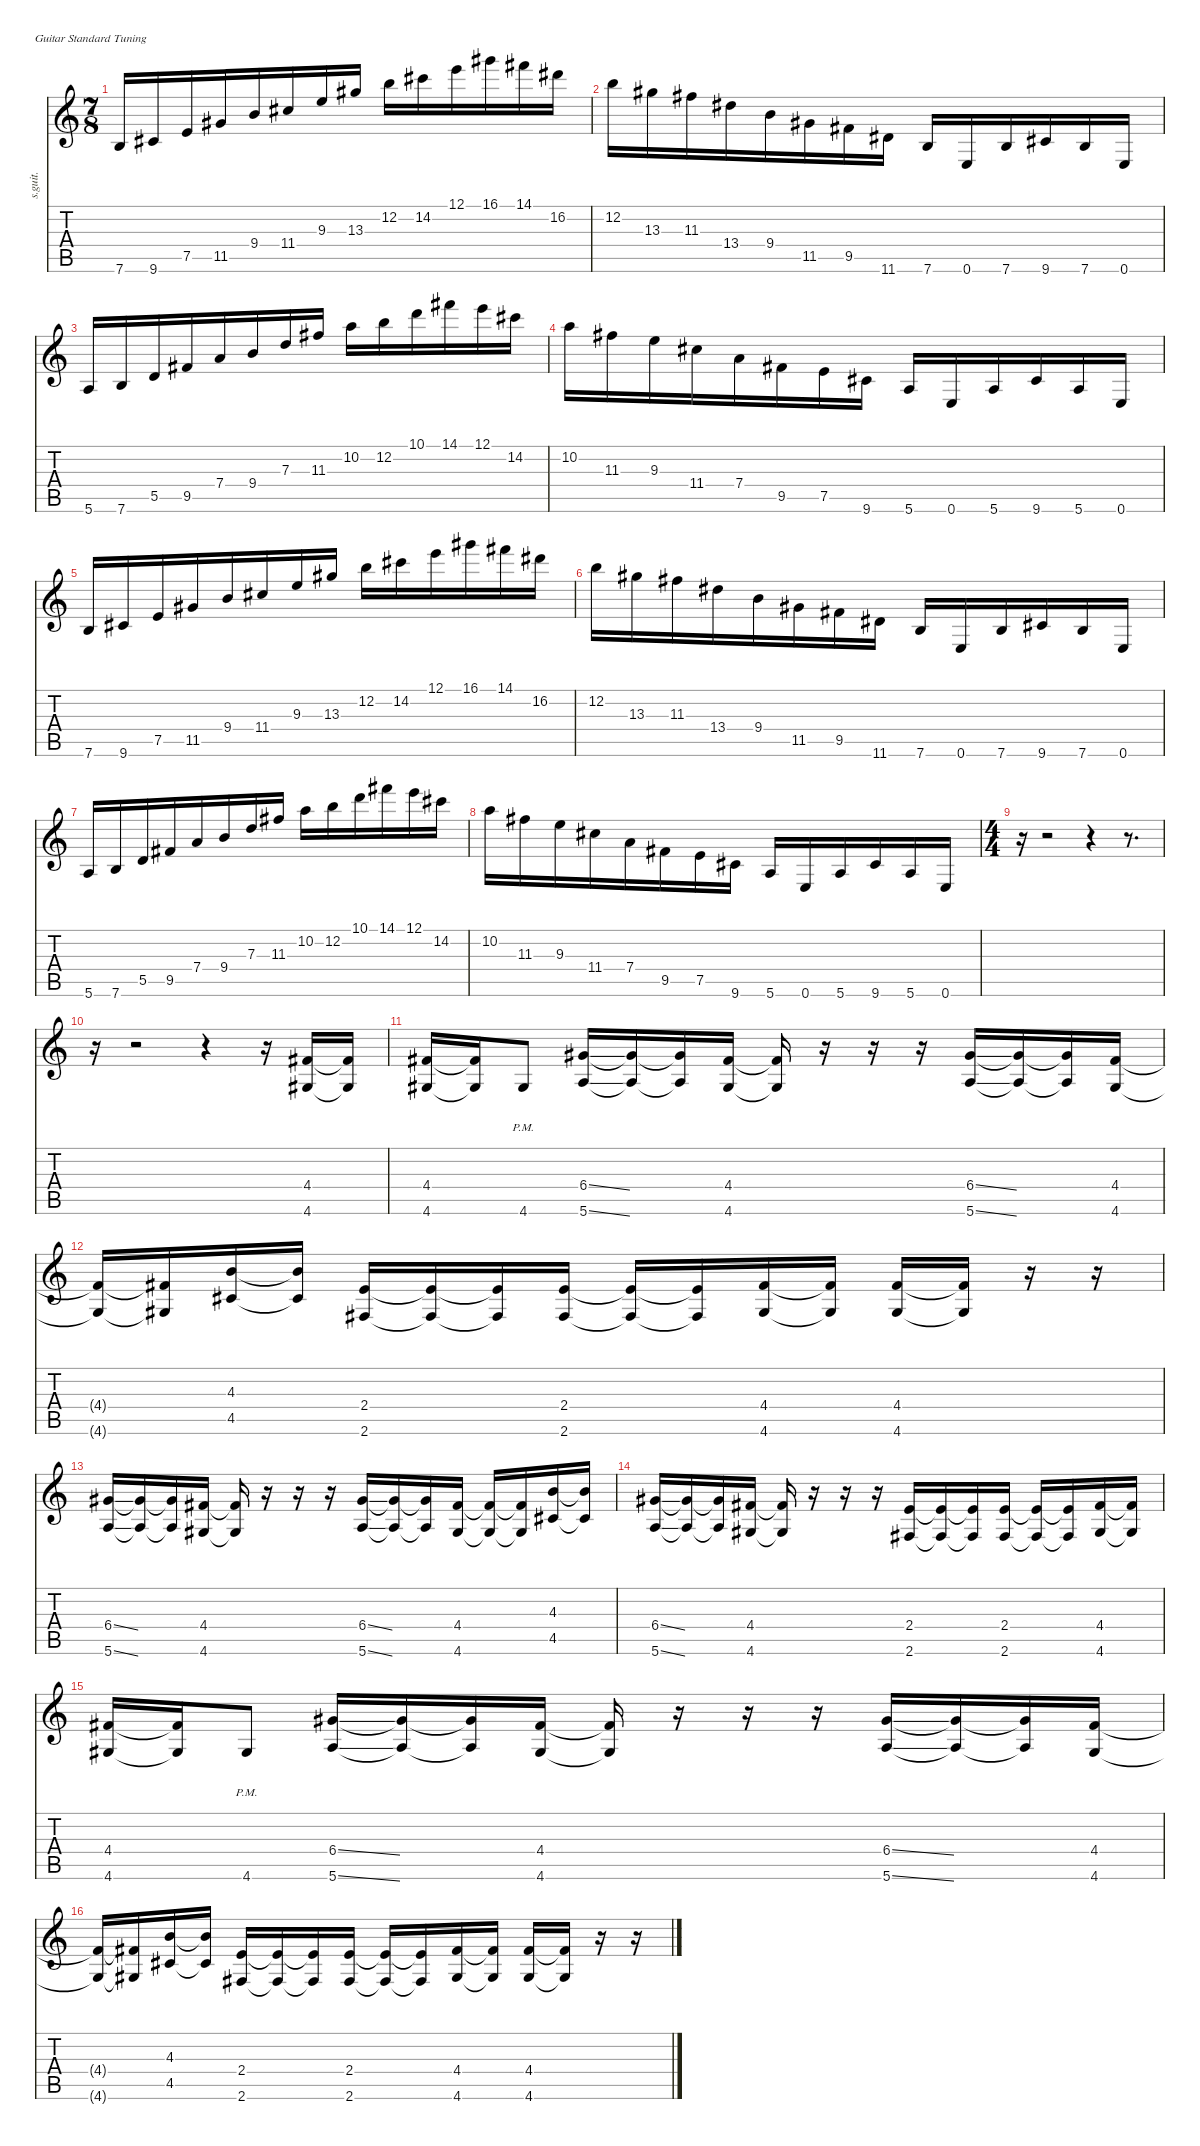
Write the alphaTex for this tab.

\defaultSystemsLayout 4
\hideDynamics
\bracketExtendMode nobrackets
\track ("Erick Hansel" "s.guit.") {instrument overdrivenguitar}
\staff {score tabs}
\tuning (E4 B3 G3 D3 A2 E2)
\ts (7 8)
\tempo (170 hide)
\clef g2
\ks c
7.6.16{lyrics (0 "") lyrics (1 "") lyrics (2 "") lyrics (3 "") lyrics (4 "") dy f} 9.6{acc #}.16{lyrics (0 "") lyrics (1 "") lyrics (2 "") lyrics (3 "") lyrics (4 "")} 7.5.16{lyrics (0 "") lyrics (1 "") lyrics (2 "") lyrics (3 "") lyrics (4 "")} 11.5{acc #}.16{lyrics (0 "") lyrics (1 "") lyrics (2 "") lyrics (3 "") lyrics (4 "")} 9.4.16{lyrics (0 "") lyrics (1 "") lyrics (2 "") lyrics (3 "") lyrics (4 "")} 11.4{acc #}.16{lyrics (0 "") lyrics (1 "") lyrics (2 "") lyrics (3 "") lyrics (4 "")} 9.3.16{lyrics (0 "") lyrics (1 "") lyrics (2 "") lyrics (3 "") lyrics (4 "")} 13.3{acc #}.16{lyrics (0 "") lyrics (1 "") lyrics (2 "") lyrics (3 "") lyrics (4 "")} 12.2.16{lyrics (0 "") lyrics (1 "") lyrics (2 "") lyrics (3 "") lyrics (4 "")} 14.2{acc #}.16{lyrics (0 "") lyrics (1 "") lyrics (2 "") lyrics (3 "") lyrics (4 "")} 12.1.16{lyrics (0 "") lyrics (1 "") lyrics (2 "") lyrics (3 "") lyrics (4 "")} 16.1{acc #}.16{lyrics (0 "") lyrics (1 "") lyrics (2 "") lyrics (3 "") lyrics (4 "")} 14.1{acc #}.16{lyrics (0 "") lyrics (1 "") lyrics (2 "") lyrics (3 "") lyrics (4 "")} 16.2{acc #}.16{lyrics (0 "") lyrics (1 "") lyrics (2 "") lyrics (3 "") lyrics (4 "")} |
12.2.16{lyrics (0 "") lyrics (1 "") lyrics (2 "") lyrics (3 "") lyrics (4 "")} 13.3{acc #}.16{lyrics (0 "") lyrics (1 "") lyrics (2 "") lyrics (3 "") lyrics (4 "")} 11.3{acc #}.16{lyrics (0 "") lyrics (1 "") lyrics (2 "") lyrics (3 "") lyrics (4 "")} 13.4{acc #}.16{lyrics (0 "") lyrics (1 "") lyrics (2 "") lyrics (3 "") lyrics (4 "")} 9.4.16{lyrics (0 "") lyrics (1 "") lyrics (2 "") lyrics (3 "") lyrics (4 "")} 11.5{acc #}.16{lyrics (0 "") lyrics (1 "") lyrics (2 "") lyrics (3 "") lyrics (4 "")} 9.5{acc #}.16{lyrics (0 "") lyrics (1 "") lyrics (2 "") lyrics (3 "") lyrics (4 "")} 11.6{acc #}.16{lyrics (0 "") lyrics (1 "") lyrics (2 "") lyrics (3 "") lyrics (4 "")} 7.6.16{lyrics (0 "") lyrics (1 "") lyrics (2 "") lyrics (3 "") lyrics (4 "")} 0.6.16{lyrics (0 "") lyrics (1 "") lyrics (2 "") lyrics (3 "") lyrics (4 "")} 7.6.16{lyrics (0 "") lyrics (1 "") lyrics (2 "") lyrics (3 "") lyrics (4 "")} 9.6{acc #}.16{lyrics (0 "") lyrics (1 "") lyrics (2 "") lyrics (3 "") lyrics (4 "")} 7.6.16{lyrics (0 "") lyrics (1 "") lyrics (2 "") lyrics (3 "") lyrics (4 "")} 0.6.16{lyrics (0 "") lyrics (1 "") lyrics (2 "") lyrics (3 "") lyrics (4 "")} |
5.6.16{lyrics (0 "") lyrics (1 "") lyrics (2 "") lyrics (3 "") lyrics (4 "")} 7.6.16{lyrics (0 "") lyrics (1 "") lyrics (2 "") lyrics (3 "") lyrics (4 "")} 5.5.16{lyrics (0 "") lyrics (1 "") lyrics (2 "") lyrics (3 "") lyrics (4 "")} 9.5{acc #}.16{lyrics (0 "") lyrics (1 "") lyrics (2 "") lyrics (3 "") lyrics (4 "")} 7.4.16{lyrics (0 "") lyrics (1 "") lyrics (2 "") lyrics (3 "") lyrics (4 "")} 9.4.16{lyrics (0 "") lyrics (1 "") lyrics (2 "") lyrics (3 "") lyrics (4 "")} 7.3.16{lyrics (0 "") lyrics (1 "") lyrics (2 "") lyrics (3 "") lyrics (4 "")} 11.3{acc #}.16{lyrics (0 "") lyrics (1 "") lyrics (2 "") lyrics (3 "") lyrics (4 "")} 10.2.16{lyrics (0 "") lyrics (1 "") lyrics (2 "") lyrics (3 "") lyrics (4 "")} 12.2.16{lyrics (0 "") lyrics (1 "") lyrics (2 "") lyrics (3 "") lyrics (4 "")} 10.1.16{lyrics (0 "") lyrics (1 "") lyrics (2 "") lyrics (3 "") lyrics (4 "")} 14.1{acc #}.16{lyrics (0 "") lyrics (1 "") lyrics (2 "") lyrics (3 "") lyrics (4 "")} 12.1.16{lyrics (0 "") lyrics (1 "") lyrics (2 "") lyrics (3 "") lyrics (4 "")} 14.2{acc #}.16{lyrics (0 "") lyrics (1 "") lyrics (2 "") lyrics (3 "") lyrics (4 "")} |
10.2.16{lyrics (0 "") lyrics (1 "") lyrics (2 "") lyrics (3 "") lyrics (4 "")} 11.3{acc #}.16{lyrics (0 "") lyrics (1 "") lyrics (2 "") lyrics (3 "") lyrics (4 "")} 9.3.16{lyrics (0 "") lyrics (1 "") lyrics (2 "") lyrics (3 "") lyrics (4 "")} 11.4{acc #}.16{lyrics (0 "") lyrics (1 "") lyrics (2 "") lyrics (3 "") lyrics (4 "")} 7.4.16{lyrics (0 "") lyrics (1 "") lyrics (2 "") lyrics (3 "") lyrics (4 "")} 9.5{acc #}.16{lyrics (0 "") lyrics (1 "") lyrics (2 "") lyrics (3 "") lyrics (4 "")} 7.5.16{lyrics (0 "") lyrics (1 "") lyrics (2 "") lyrics (3 "") lyrics (4 "")} 9.6{acc #}.16{lyrics (0 "") lyrics (1 "") lyrics (2 "") lyrics (3 "") lyrics (4 "")} 5.6.16{lyrics (0 "") lyrics (1 "") lyrics (2 "") lyrics (3 "") lyrics (4 "")} 0.6.16{lyrics (0 "") lyrics (1 "") lyrics (2 "") lyrics (3 "") lyrics (4 "")} 5.6.16{lyrics (0 "") lyrics (1 "") lyrics (2 "") lyrics (3 "") lyrics (4 "")} 9.6{acc #}.16{lyrics (0 "") lyrics (1 "") lyrics (2 "") lyrics (3 "") lyrics (4 "")} 5.6.16{lyrics (0 "") lyrics (1 "") lyrics (2 "") lyrics (3 "") lyrics (4 "")} 0.6.16{lyrics (0 "") lyrics (1 "") lyrics (2 "") lyrics (3 "") lyrics (4 "")} |
7.6.16{lyrics (0 "") lyrics (1 "") lyrics (2 "") lyrics (3 "") lyrics (4 "")} 9.6{acc #}.16{lyrics (0 "") lyrics (1 "") lyrics (2 "") lyrics (3 "") lyrics (4 "")} 7.5.16{lyrics (0 "") lyrics (1 "") lyrics (2 "") lyrics (3 "") lyrics (4 "")} 11.5{acc #}.16{lyrics (0 "") lyrics (1 "") lyrics (2 "") lyrics (3 "") lyrics (4 "")} 9.4.16{lyrics (0 "") lyrics (1 "") lyrics (2 "") lyrics (3 "") lyrics (4 "")} 11.4{acc #}.16{lyrics (0 "") lyrics (1 "") lyrics (2 "") lyrics (3 "") lyrics (4 "")} 9.3.16{lyrics (0 "") lyrics (1 "") lyrics (2 "") lyrics (3 "") lyrics (4 "")} 13.3{acc #}.16{lyrics (0 "") lyrics (1 "") lyrics (2 "") lyrics (3 "") lyrics (4 "")} 12.2.16{lyrics (0 "") lyrics (1 "") lyrics (2 "") lyrics (3 "") lyrics (4 "")} 14.2{acc #}.16{lyrics (0 "") lyrics (1 "") lyrics (2 "") lyrics (3 "") lyrics (4 "")} 12.1.16{lyrics (0 "") lyrics (1 "") lyrics (2 "") lyrics (3 "") lyrics (4 "")} 16.1{acc #}.16{lyrics (0 "") lyrics (1 "") lyrics (2 "") lyrics (3 "") lyrics (4 "")} 14.1{acc #}.16{lyrics (0 "") lyrics (1 "") lyrics (2 "") lyrics (3 "") lyrics (4 "")} 16.2{acc #}.16{lyrics (0 "") lyrics (1 "") lyrics (2 "") lyrics (3 "") lyrics (4 "")} |
12.2.16{lyrics (0 "") lyrics (1 "") lyrics (2 "") lyrics (3 "") lyrics (4 "")} 13.3{acc #}.16{lyrics (0 "") lyrics (1 "") lyrics (2 "") lyrics (3 "") lyrics (4 "")} 11.3{acc #}.16{lyrics (0 "") lyrics (1 "") lyrics (2 "") lyrics (3 "") lyrics (4 "")} 13.4{acc #}.16{lyrics (0 "") lyrics (1 "") lyrics (2 "") lyrics (3 "") lyrics (4 "")} 9.4.16{lyrics (0 "") lyrics (1 "") lyrics (2 "") lyrics (3 "") lyrics (4 "")} 11.5{acc #}.16{lyrics (0 "") lyrics (1 "") lyrics (2 "") lyrics (3 "") lyrics (4 "")} 9.5{acc #}.16{lyrics (0 "") lyrics (1 "") lyrics (2 "") lyrics (3 "") lyrics (4 "")} 11.6{acc #}.16{lyrics (0 "") lyrics (1 "") lyrics (2 "") lyrics (3 "") lyrics (4 "")} 7.6.16{lyrics (0 "") lyrics (1 "") lyrics (2 "") lyrics (3 "") lyrics (4 "")} 0.6.16{lyrics (0 "") lyrics (1 "") lyrics (2 "") lyrics (3 "") lyrics (4 "")} 7.6.16{lyrics (0 "") lyrics (1 "") lyrics (2 "") lyrics (3 "") lyrics (4 "")} 9.6{acc #}.16{lyrics (0 "") lyrics (1 "") lyrics (2 "") lyrics (3 "") lyrics (4 "")} 7.6.16{lyrics (0 "") lyrics (1 "") lyrics (2 "") lyrics (3 "") lyrics (4 "")} 0.6.16{lyrics (0 "") lyrics (1 "") lyrics (2 "") lyrics (3 "") lyrics (4 "")} |
5.6.16{lyrics (0 "") lyrics (1 "") lyrics (2 "") lyrics (3 "") lyrics (4 "")} 7.6.16{lyrics (0 "") lyrics (1 "") lyrics (2 "") lyrics (3 "") lyrics (4 "")} 5.5.16{lyrics (0 "") lyrics (1 "") lyrics (2 "") lyrics (3 "") lyrics (4 "")} 9.5{acc #}.16{lyrics (0 "") lyrics (1 "") lyrics (2 "") lyrics (3 "") lyrics (4 "")} 7.4.16{lyrics (0 "") lyrics (1 "") lyrics (2 "") lyrics (3 "") lyrics (4 "")} 9.4.16{lyrics (0 "") lyrics (1 "") lyrics (2 "") lyrics (3 "") lyrics (4 "")} 7.3.16{lyrics (0 "") lyrics (1 "") lyrics (2 "") lyrics (3 "") lyrics (4 "")} 11.3{acc #}.16{lyrics (0 "") lyrics (1 "") lyrics (2 "") lyrics (3 "") lyrics (4 "")} 10.2.16{lyrics (0 "") lyrics (1 "") lyrics (2 "") lyrics (3 "") lyrics (4 "")} 12.2.16{lyrics (0 "") lyrics (1 "") lyrics (2 "") lyrics (3 "") lyrics (4 "")} 10.1.16{lyrics (0 "") lyrics (1 "") lyrics (2 "") lyrics (3 "") lyrics (4 "")} 14.1{acc #}.16{lyrics (0 "") lyrics (1 "") lyrics (2 "") lyrics (3 "") lyrics (4 "")} 12.1.16{lyrics (0 "") lyrics (1 "") lyrics (2 "") lyrics (3 "") lyrics (4 "")} 14.2{acc #}.16{lyrics (0 "") lyrics (1 "") lyrics (2 "") lyrics (3 "") lyrics (4 "")} |
10.2.16{lyrics (0 "") lyrics (1 "") lyrics (2 "") lyrics (3 "") lyrics (4 "")} 11.3{acc #}.16{lyrics (0 "") lyrics (1 "") lyrics (2 "") lyrics (3 "") lyrics (4 "")} 9.3.16{lyrics (0 "") lyrics (1 "") lyrics (2 "") lyrics (3 "") lyrics (4 "")} 11.4{acc #}.16{lyrics (0 "") lyrics (1 "") lyrics (2 "") lyrics (3 "") lyrics (4 "")} 7.4.16{lyrics (0 "") lyrics (1 "") lyrics (2 "") lyrics (3 "") lyrics (4 "")} 9.5{acc #}.16{lyrics (0 "") lyrics (1 "") lyrics (2 "") lyrics (3 "") lyrics (4 "")} 7.5.16{lyrics (0 "") lyrics (1 "") lyrics (2 "") lyrics (3 "") lyrics (4 "")} 9.6{acc #}.16{lyrics (0 "") lyrics (1 "") lyrics (2 "") lyrics (3 "") lyrics (4 "")} 5.6.16{lyrics (0 "") lyrics (1 "") lyrics (2 "") lyrics (3 "") lyrics (4 "")} 0.6.16{lyrics (0 "") lyrics (1 "") lyrics (2 "") lyrics (3 "") lyrics (4 "")} 5.6.16{lyrics (0 "") lyrics (1 "") lyrics (2 "") lyrics (3 "") lyrics (4 "")} 9.6{acc #}.16{lyrics (0 "") lyrics (1 "") lyrics (2 "") lyrics (3 "") lyrics (4 "")} 5.6.16{lyrics (0 "") lyrics (1 "") lyrics (2 "") lyrics (3 "") lyrics (4 "")} 0.6.16{lyrics (0 "") lyrics (1 "") lyrics (2 "") lyrics (3 "") lyrics (4 "")} |
\ts (4 4)
\beaming (8 2 2 2 2)
r.16 r.2 r.4 r.8{d} |
r.16 r.2 r.4 r.16 (4.4{acc #} 4.6{acc #}).16{lyrics (0 "") lyrics (1 "") lyrics (2 "") lyrics (3 "") lyrics (4 "") dy mf} (4.4{t acc #} 4.6{t acc #}).16{lyrics (0 "") lyrics (1 "") lyrics (2 "") lyrics (3 "") lyrics (4 "")} |
(4.4{acc #} 4.6{acc #}).16{lyrics (0 "") lyrics (1 "") lyrics (2 "") lyrics (3 "") lyrics (4 "") dy f} (4.4{t acc #} 4.6{t acc #}).16{lyrics (0 "") lyrics (1 "") lyrics (2 "") lyrics (3 "") lyrics (4 "")} 4.6{pm acc #}.8{lyrics (0 "") lyrics (1 "") lyrics (2 "") lyrics (3 "") lyrics (4 "")} (6.4{ss acc #} 5.6{ss}).16{lyrics (0 "") lyrics (1 "") lyrics (2 "") lyrics (3 "") lyrics (4 "")} (6.4{t acc #} 5.6{t}).16{lyrics (0 "") lyrics (1 "") lyrics (2 "") lyrics (3 "") lyrics (4 "")} (6.4{t acc #} 5.6{t}).16{lyrics (0 "") lyrics (1 "") lyrics (2 "") lyrics (3 "") lyrics (4 "")} (4.4{acc #} 4.6{acc #}).16{lyrics (0 "") lyrics (1 "") lyrics (2 "") lyrics (3 "") lyrics (4 "")} (4.4{t acc #} 4.6{t acc #}).16{lyrics (0 "") lyrics (1 "") lyrics (2 "") lyrics (3 "") lyrics (4 "")} r.16 r.16 r.16 (6.4{ss acc #} 5.6{ss}).16{lyrics (0 "") lyrics (1 "") lyrics (2 "") lyrics (3 "") lyrics (4 "")} (6.4{t acc #} 5.6{t}).16{lyrics (0 "") lyrics (1 "") lyrics (2 "") lyrics (3 "") lyrics (4 "")} (6.4{t acc #} 5.6{t}).16{lyrics (0 "") lyrics (1 "") lyrics (2 "") lyrics (3 "") lyrics (4 "")} (4.4{acc #} 4.6{acc #}).16{lyrics (0 "") lyrics (1 "") lyrics (2 "") lyrics (3 "") lyrics (4 "")} |
(4.4{t acc #} 4.6{t acc #}).16{lyrics (0 "") lyrics (1 "") lyrics (2 "") lyrics (3 "") lyrics (4 "")} (4.4{t acc #} 4.6{t acc #}).16{lyrics (0 "") lyrics (1 "") lyrics (2 "") lyrics (3 "") lyrics (4 "")} (4.3 4.5{acc #}).16{lyrics (0 "") lyrics (1 "") lyrics (2 "") lyrics (3 "") lyrics (4 "")} (4.3{t} 4.5{t acc #}).16{lyrics (0 "") lyrics (1 "") lyrics (2 "") lyrics (3 "") lyrics (4 "")} (2.4 2.6{acc #}).16{lyrics (0 "") lyrics (1 "") lyrics (2 "") lyrics (3 "") lyrics (4 "")} (2.4{t} 2.6{t acc #}).16{lyrics (0 "") lyrics (1 "") lyrics (2 "") lyrics (3 "") lyrics (4 "")} (2.4{t} 2.6{t acc #}).16{lyrics (0 "") lyrics (1 "") lyrics (2 "") lyrics (3 "") lyrics (4 "")} (2.4 2.6{acc #}).16{lyrics (0 "") lyrics (1 "") lyrics (2 "") lyrics (3 "") lyrics (4 "")} (2.4{t} 2.6{t acc #}).16{lyrics (0 "") lyrics (1 "") lyrics (2 "") lyrics (3 "") lyrics (4 "")} (2.4{t} 2.6{t acc #}).16{lyrics (0 "") lyrics (1 "") lyrics (2 "") lyrics (3 "") lyrics (4 "")} (4.4{acc #} 4.6{acc #}).16{lyrics (0 "") lyrics (1 "") lyrics (2 "") lyrics (3 "") lyrics (4 "")} (4.4{t acc #} 4.6{t acc #}).16{lyrics (0 "") lyrics (1 "") lyrics (2 "") lyrics (3 "") lyrics (4 "")} (4.4{acc #} 4.6{acc #}).16{lyrics (0 "") lyrics (1 "") lyrics (2 "") lyrics (3 "") lyrics (4 "")} (4.4{t acc #} 4.6{t acc #}).16{lyrics (0 "") lyrics (1 "") lyrics (2 "") lyrics (3 "") lyrics (4 "")} r.16 r.16 |
(6.4{ss acc #} 5.6{ss}).16{lyrics (0 "") lyrics (1 "") lyrics (2 "") lyrics (3 "") lyrics (4 "")} (6.4{t acc #} 5.6{t}).16{lyrics (0 "") lyrics (1 "") lyrics (2 "") lyrics (3 "") lyrics (4 "")} (6.4{t acc #} 5.6{t}).16{lyrics (0 "") lyrics (1 "") lyrics (2 "") lyrics (3 "") lyrics (4 "")} (4.4{acc #} 4.6{acc #}).16{lyrics (0 "") lyrics (1 "") lyrics (2 "") lyrics (3 "") lyrics (4 "")} (4.4{t acc #} 4.6{t acc #}).16{lyrics (0 "") lyrics (1 "") lyrics (2 "") lyrics (3 "") lyrics (4 "")} r.16 r.16 r.16 (6.4{ss acc #} 5.6{ss}).16{lyrics (0 "") lyrics (1 "") lyrics (2 "") lyrics (3 "") lyrics (4 "")} (6.4{t acc #} 5.6{t}).16{lyrics (0 "") lyrics (1 "") lyrics (2 "") lyrics (3 "") lyrics (4 "")} (6.4{t acc #} 5.6{t}).16{lyrics (0 "") lyrics (1 "") lyrics (2 "") lyrics (3 "") lyrics (4 "")} (4.4{acc #} 4.6{acc #}).16{lyrics (0 "") lyrics (1 "") lyrics (2 "") lyrics (3 "") lyrics (4 "")} (4.4{t acc #} 4.6{t acc #}).16{lyrics (0 "") lyrics (1 "") lyrics (2 "") lyrics (3 "") lyrics (4 "")} (4.4{t acc #} 4.6{t acc #}).16{lyrics (0 "") lyrics (1 "") lyrics (2 "") lyrics (3 "") lyrics (4 "")} (4.3 4.5{acc #}).16{lyrics (0 "") lyrics (1 "") lyrics (2 "") lyrics (3 "") lyrics (4 "")} (4.3{t} 4.5{t acc #}).16{lyrics (0 "") lyrics (1 "") lyrics (2 "") lyrics (3 "") lyrics (4 "")} |
(6.4{ss acc #} 5.6{ss}).16{lyrics (0 "") lyrics (1 "") lyrics (2 "") lyrics (3 "") lyrics (4 "")} (6.4{t acc #} 5.6{t}).16{lyrics (0 "") lyrics (1 "") lyrics (2 "") lyrics (3 "") lyrics (4 "")} (6.4{t acc #} 5.6{t}).16{lyrics (0 "") lyrics (1 "") lyrics (2 "") lyrics (3 "") lyrics (4 "")} (4.4{acc #} 4.6{acc #}).16{lyrics (0 "") lyrics (1 "") lyrics (2 "") lyrics (3 "") lyrics (4 "")} (4.4{t acc #} 4.6{t acc #}).16{lyrics (0 "") lyrics (1 "") lyrics (2 "") lyrics (3 "") lyrics (4 "")} r.16 r.16 r.16 (2.4 2.6{acc #}).16{lyrics (0 "") lyrics (1 "") lyrics (2 "") lyrics (3 "") lyrics (4 "")} (2.4{t} 2.6{t acc #}).16{lyrics (0 "") lyrics (1 "") lyrics (2 "") lyrics (3 "") lyrics (4 "")} (2.4{t} 2.6{t acc #}).16{lyrics (0 "") lyrics (1 "") lyrics (2 "") lyrics (3 "") lyrics (4 "")} (2.4 2.6{acc #}).16{lyrics (0 "") lyrics (1 "") lyrics (2 "") lyrics (3 "") lyrics (4 "")} (2.4{t} 2.6{t acc #}).16{lyrics (0 "") lyrics (1 "") lyrics (2 "") lyrics (3 "") lyrics (4 "")} (2.4{t} 2.6{t acc #}).16{lyrics (0 "") lyrics (1 "") lyrics (2 "") lyrics (3 "") lyrics (4 "")} (4.4{acc #} 4.6{acc #}).16{lyrics (0 "") lyrics (1 "") lyrics (2 "") lyrics (3 "") lyrics (4 "")} (4.4{t acc #} 4.6{t acc #}).16{lyrics (0 "") lyrics (1 "") lyrics (2 "") lyrics (3 "") lyrics (4 "")} |
(4.4{acc #} 4.6{acc #}).16{lyrics (0 "") lyrics (1 "") lyrics (2 "") lyrics (3 "") lyrics (4 "")} (4.4{t acc #} 4.6{t acc #}).16{lyrics (0 "") lyrics (1 "") lyrics (2 "") lyrics (3 "") lyrics (4 "")} 4.6{pm acc #}.8{lyrics (0 "") lyrics (1 "") lyrics (2 "") lyrics (3 "") lyrics (4 "")} (6.4{ss acc #} 5.6{ss}).16{lyrics (0 "") lyrics (1 "") lyrics (2 "") lyrics (3 "") lyrics (4 "")} (6.4{t acc #} 5.6{t}).16{lyrics (0 "") lyrics (1 "") lyrics (2 "") lyrics (3 "") lyrics (4 "")} (6.4{t acc #} 5.6{t}).16{lyrics (0 "") lyrics (1 "") lyrics (2 "") lyrics (3 "") lyrics (4 "")} (4.4{acc #} 4.6{acc #}).16{lyrics (0 "") lyrics (1 "") lyrics (2 "") lyrics (3 "") lyrics (4 "")} (4.4{t acc #} 4.6{t acc #}).16{lyrics (0 "") lyrics (1 "") lyrics (2 "") lyrics (3 "") lyrics (4 "")} r.16 r.16 r.16 (6.4{ss acc #} 5.6{ss}).16{lyrics (0 "") lyrics (1 "") lyrics (2 "") lyrics (3 "") lyrics (4 "")} (6.4{t acc #} 5.6{t}).16{lyrics (0 "") lyrics (1 "") lyrics (2 "") lyrics (3 "") lyrics (4 "")} (6.4{t acc #} 5.6{t}).16{lyrics (0 "") lyrics (1 "") lyrics (2 "") lyrics (3 "") lyrics (4 "")} (4.4{acc #} 4.6{acc #}).16{lyrics (0 "") lyrics (1 "") lyrics (2 "") lyrics (3 "") lyrics (4 "")} |
(4.4{t acc #} 4.6{t acc #}).16{lyrics (0 "") lyrics (1 "") lyrics (2 "") lyrics (3 "") lyrics (4 "")} (4.4{t acc #} 4.6{t acc #}).16{lyrics (0 "") lyrics (1 "") lyrics (2 "") lyrics (3 "") lyrics (4 "")} (4.3 4.5{acc #}).16{lyrics (0 "") lyrics (1 "") lyrics (2 "") lyrics (3 "") lyrics (4 "")} (4.3{t} 4.5{t acc #}).16{lyrics (0 "") lyrics (1 "") lyrics (2 "") lyrics (3 "") lyrics (4 "")} (2.4 2.6{acc #}).16{lyrics (0 "") lyrics (1 "") lyrics (2 "") lyrics (3 "") lyrics (4 "")} (2.4{t} 2.6{t acc #}).16{lyrics (0 "") lyrics (1 "") lyrics (2 "") lyrics (3 "") lyrics (4 "")} (2.4{t} 2.6{t acc #}).16{lyrics (0 "") lyrics (1 "") lyrics (2 "") lyrics (3 "") lyrics (4 "")} (2.4 2.6{acc #}).16{lyrics (0 "") lyrics (1 "") lyrics (2 "") lyrics (3 "") lyrics (4 "")} (2.4{t} 2.6{t acc #}).16{lyrics (0 "") lyrics (1 "") lyrics (2 "") lyrics (3 "") lyrics (4 "")} (2.4{t} 2.6{t acc #}).16{lyrics (0 "") lyrics (1 "") lyrics (2 "") lyrics (3 "") lyrics (4 "")} (4.4{acc #} 4.6{acc #}).16{lyrics (0 "") lyrics (1 "") lyrics (2 "") lyrics (3 "") lyrics (4 "")} (4.4{t acc #} 4.6{t acc #}).16{lyrics (0 "") lyrics (1 "") lyrics (2 "") lyrics (3 "") lyrics (4 "")} (4.4{acc #} 4.6{acc #}).16{lyrics (0 "") lyrics (1 "") lyrics (2 "") lyrics (3 "") lyrics (4 "")} (4.4{t acc #} 4.6{t acc #}).16{lyrics (0 "") lyrics (1 "") lyrics (2 "") lyrics (3 "") lyrics (4 "")} r.16 r.16
